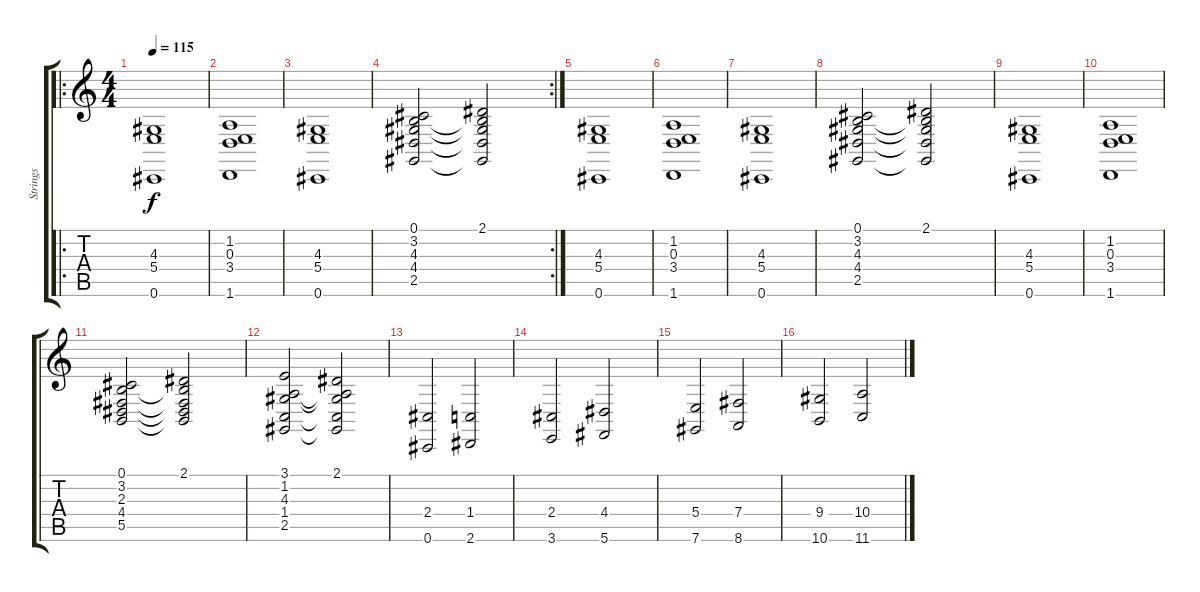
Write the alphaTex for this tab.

\track ("Strings" "Strings") {instrument stringensemble2}
\staff {score tabs}
\tuning (Db4 Ab3 E3 B2 Gb2 Db2) {hide}
\ro
\ts (4 4)
\tempo 115
\clef g2
\ks c
(4.3 5.4 0.6).1{dy f} |
(1.2 0.3 3.4 1.6).1 |
(4.3 5.4 0.6).1 |
\rc 2
(0.1 3.2 4.3 4.4 2.5).2 (2.1 3.2{t} 4.3{t} 4.4{t} 2.5{t}).2 |
(4.3 5.4 0.6).1 |
(1.2 0.3 3.4 1.6).1 |
(4.3 5.4 0.6).1 |
(0.1 3.2 4.3 4.4 2.5).2 (2.1 3.2{t} 4.3{t} 4.4{t} 2.5{t}).2 |
(4.3 5.4 0.6).1 |
(1.2 0.3 3.4 1.6).1 |
(0.1 3.2 2.3 4.4 5.5).2 (2.1 3.2{t} 2.3{t} 4.4{t} 5.5{t}).2 |
(3.1 1.2 4.3 1.4 2.5).2 (2.1 1.2{t} 4.3{t} 1.4{t} 2.5{t}).2 |
(2.4 0.6).2 (1.4 2.6).2 |
(2.4 3.6).2 (4.4 5.6).2 |
(5.4 7.6).2 (7.4 8.6).2 |
(9.4 10.6).2 (10.4 11.6).2
